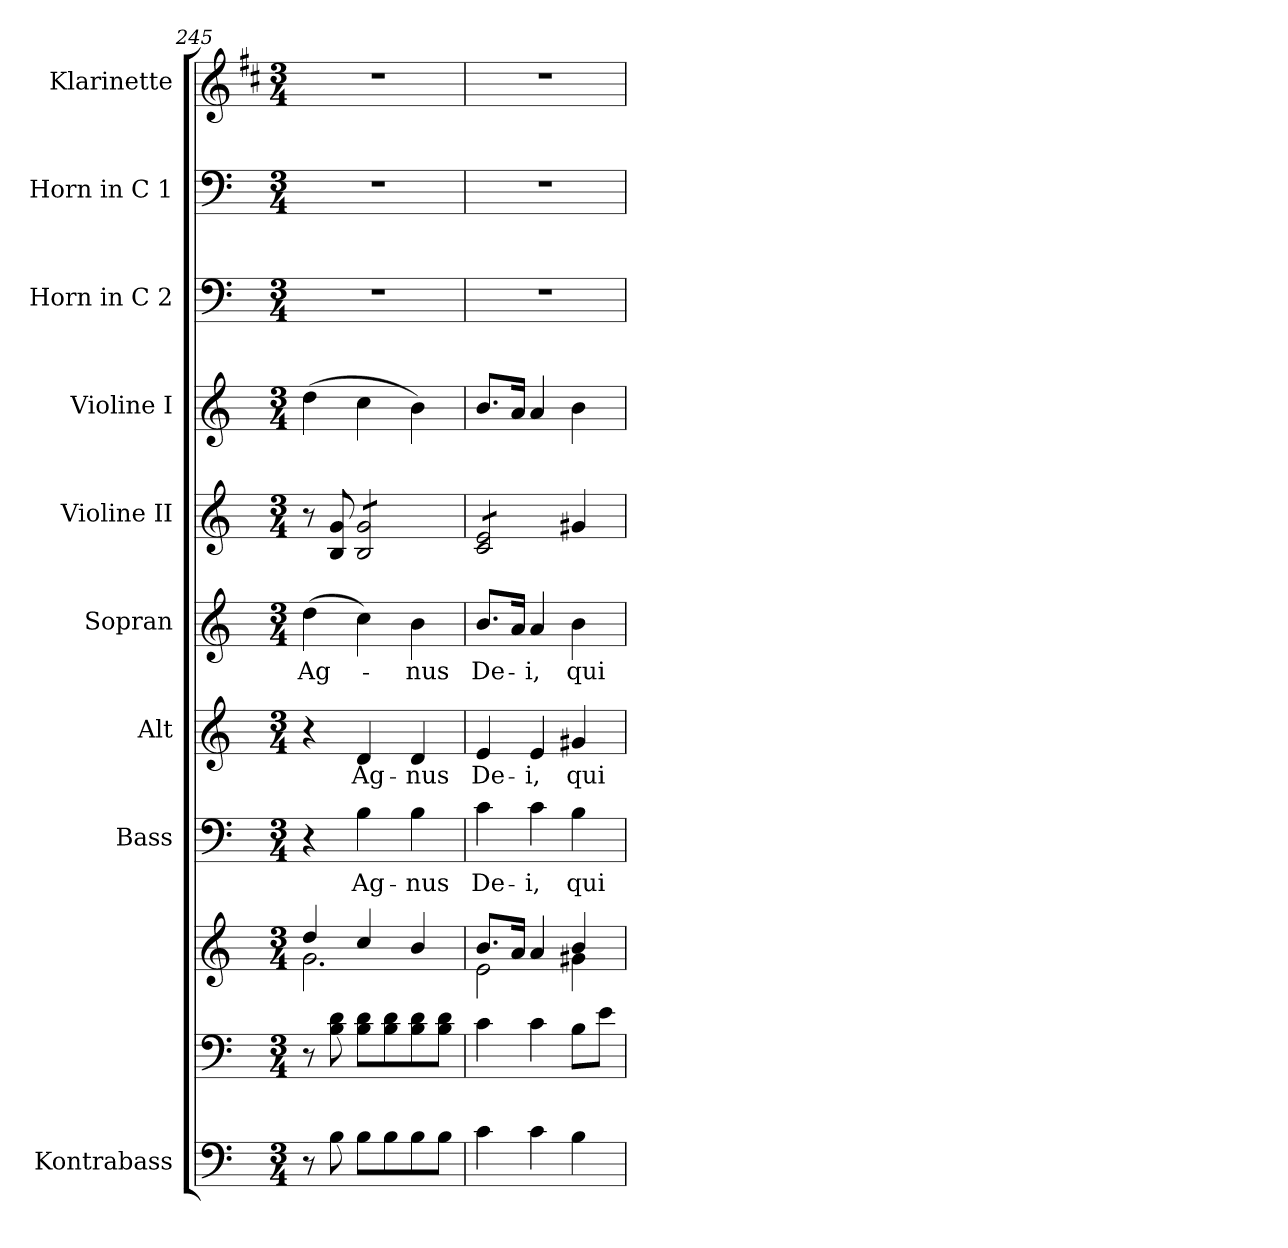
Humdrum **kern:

**kern	**kern	**kern	**kern	**text	**kern	**text	**kern	**text	**kern	**kern	**kern	**kern	**kern
*part10	*part9	*part9	*part8	*part8	*part7	*part7	*part6	*part6	*part5	*part4	*part3	*part2	*part1
*staff11	*staff10	*staff9	*staff8	*staff8	*staff7	*staff7	*staff6	*staff6	*staff5	*staff4	*staff3	*staff2	*staff1
*I"Kontrabass	*	*	*I"Bass	*	*I"Alt	*	*I"Sopran	*	*I"Violine II	*I"Violine I	*I"Horn in C 2	*I"Horn in C 1	*I"Klarinette
*I'Kb.	*	*	*I'B.	*	*I'A.	*	*I'S.	*	*I'Vl. II	*I'Vl. I	*I'Horn 2	*I'Horn 1	*I'Kl.
*clefF4	*clefF4	*clefG2	*clefF4	*	*clefG2	*	*clefG2	*	*clefG2	*clefG2	*clefF4	*clefF4	*clefG2
*ITrd7c12	*	*	*	*	*	*	*	*	*	*	*	*	*ITrd1c2
*k[]	*k[]	*k[]	*k[]	*	*k[]	*	*k[]	*	*k[]	*k[]	*k[]	*k[]	*k[]
*C:	*C:	*C:	*C:	*	*C:	*	*C:	*	*C:	*C:	*C:	*C:	*C:
*M3/4	*M3/4	*M3/4	*M3/4	*	*M3/4	*	*M3/4	*	*M3/4	*M3/4	*M3/4	*M3/4	*M3/4
=245	=245	=245	=245	=245	=245	=245	=245	=245	=245	=245	=245	=245	=245
*	*	*^	*	*	*	*	*	*	*	*	*	*	*
!	!	!	!	!	!	!	!	!	!LO:LY:b	!	!	!	!	!
8r	8r	4dd/	2.g\	4r	.	4r	.	(>4dd\	Ag-	8r	(>4dd\	2.r	2.r	2.r
8BB\	8B\ 8d\	.	.	.	.	.	.	.	.	8B/ 8g/	.	.	.	.
!	!	!	!	!	!LO:LY:b	!	!LO:LY:b	!	!	!	!	!	!	!
*	*	*	*	*	*	*	*	*	*	*tremolo	*	*	*	*
8BB\L	8B\ 8d\L	4cc/	.	4B\	Ag-	4d/	Ag-	4cc\)	.	8B/ 8g/L	4cc\	.	.	.
8BB\	8B\ 8d\	.	.	.	.	.	.	.	.	8B/ 8g/	.	.	.	.
!	!	!	!	!	!LO:LY:b	!	!LO:LY:b	!	!LO:LY:b	!	!	!	!	!
8BB\	8B\ 8d\	4b/	.	4B\	-nus	4d/	-nus	4b\	-nus	8B/ 8g/	4b\)	.	.	.
8BB\J	8B\ 8d\J	.	.	.	.	.	.	.	.	8B/ 8g/J	.	.	.	.
=246	=246	=246	=246	=246	=246	=246	=246	=246	=246	=246	=246	=246	=246	=246
!	!	!	!	!	!LO:LY:b	!	!LO:LY:b	!	!LO:LY:b	!	!	!	!	!
4C\	4c\	8.b/L	2e\	4c\	De-	4e/	De-	8.b/L	De-	8c/ 8e/L	8.b/L	2.r	2.r	2.r
.	.	.	.	.	.	.	.	.	.	8c/ 8e/	.	.	.	.
.	.	16a/Jk	.	.	.	.	.	16a/Jk	.	.	16a/Jk	.	.	.
!	!	!	!	!	!LO:LY:b	!	!LO:LY:b	!	!LO:LY:b	!	!	!	!	!
4C\	4c\	4a/	.	4c\	-i,	4e/	-i,	4a/	-i,	8c/ 8e/	4a/	.	.	.
.	.	.	.	.	.	.	.	.	.	8c/ 8e/J	.	.	.	.
*	*	*	*	*	*	*	*	*	*	*Xtremolo	*	*	*	*
!	!	!	!	!	!LO:LY:b	!	!LO:LY:b	!	!LO:LY:b	!	!	!	!	!
4BB\	8B\L	4b/	4g#X\	4B\	qui	4g#X/	qui	4b\	qui	4g#X/	4b\	.	.	.
.	8e\J	.	.	.	.	.	.	.	.	.	.	.	.	.
*	*	*v	*v	*	*	*	*	*	*	*	*	*	*	*
=	=	=	=	=	=	=	=	=	=	=	=	=	=
*-	*-	*-	*-	*-	*-	*-	*-	*-	*-	*-	*-	*-	*-
